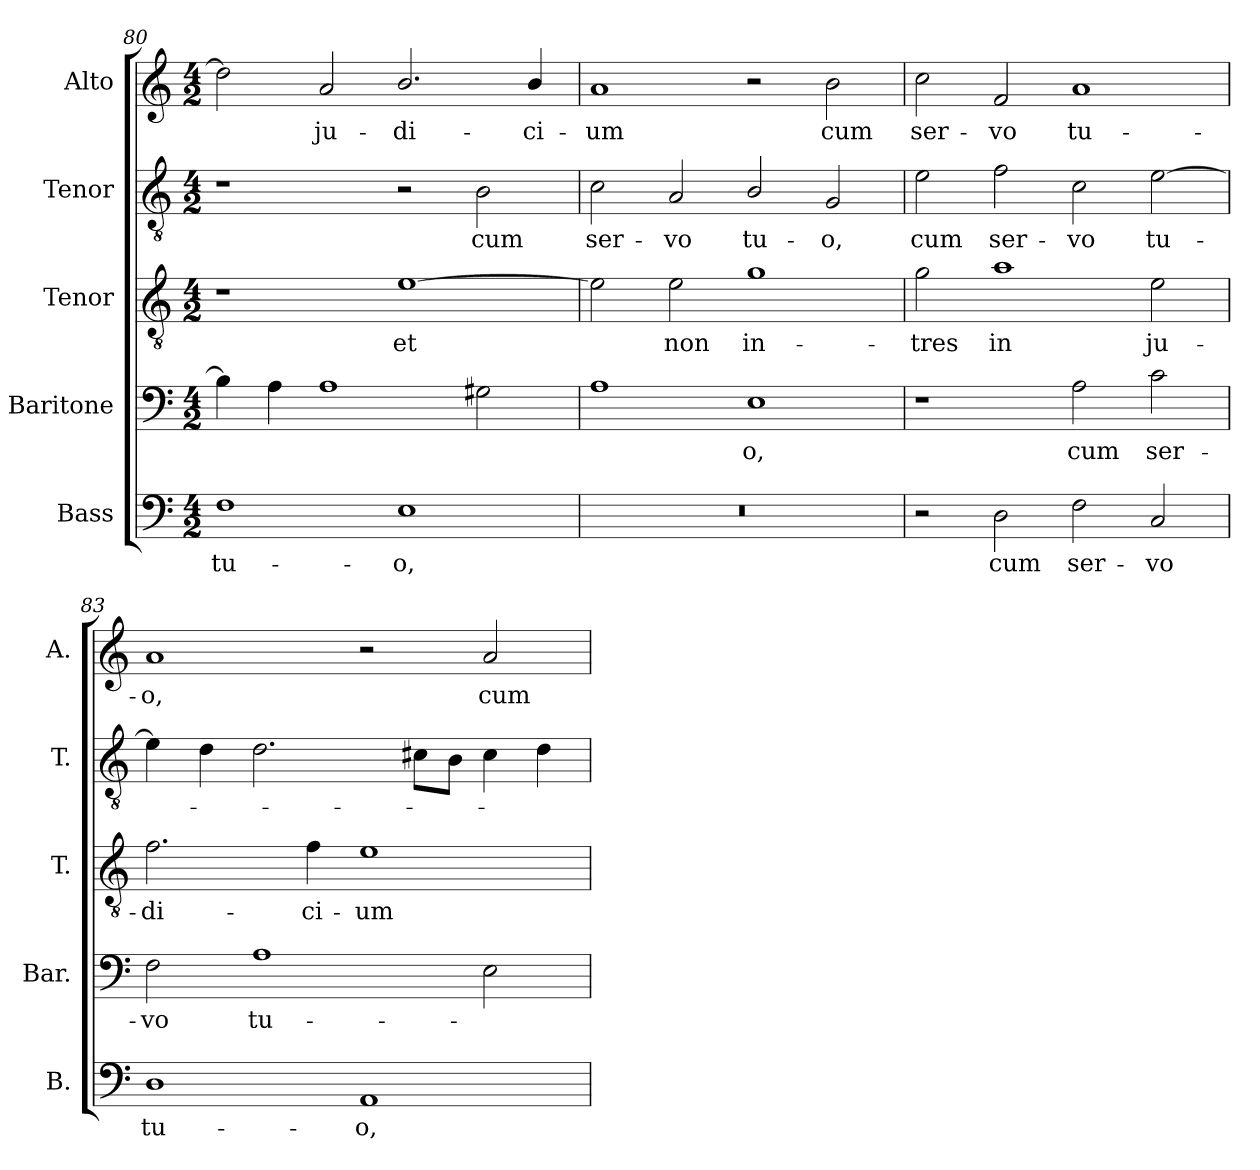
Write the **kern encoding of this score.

**kern	**text	**kern	**text	**kern	**text	**kern	**text	**kern	**text
*part5	*part5	*part4	*part4	*part3	*part3	*part2	*part2	*part1	*part1
*staff5	*staff5	*staff4	*staff4	*staff3	*staff3	*staff2	*staff2	*staff1	*staff1
*I"Bass	*	*I"Baritone	*	*I"Tenor	*	*I"Tenor	*	*I"Alto	*
*I'B.	*	*I'Bar.	*	*I'T.	*	*I'T.	*	*I'A.	*
!!LO:LB:g=z
*clefF4	*	*clefF4	*	*clefGv2	*	*clefGv2	*	*clefG2	*
*	*	*	*	*ITrd7c12	*	*ITrd7c12	*	*	*
*k[]	*	*k[]	*	*k[]	*	*k[]	*	*k[]	*
*C:	*	*C:	*	*C:	*	*C:	*	*C:	*
*M4/2	*	*M4/2	*	*M4/2	*	*M4/2	*	*M4/2	*
=80	=80	=80	=80	=80	=80	=80	=80	=80	=80
!	!LO:LY:b:color=#000000	!	!	!	!	!	!	!	!
1Fi	tu-	4Bi\]	.	1r	.	1r	.	2ddi\]	.
.	.	4Ai\	.	.	.	.	.	.	.
!	!	!	!	!	!	!	!	!	!LO:LY:b:color=#000000
.	.	1Ai	.	.	.	.	.	2ai/	ju-
!	!LO:LY:b:color=#000000	!	!	!	!	!	!	!	!
!	!	!	!	!	!LO:LY:b:color=#000000	!	!	!	!
!	!	!	!	!	!	!	!	!	!LO:LY:b:color=#000000
1Ei	-o,	.	.	[1Ei	et	2r	.	2.bi/	-di-
!	!	!	!	!	!	!	!LO:LY:b:color=#000000	!	!
.	.	2G#Xi\	.	.	.	2BBi\	cum	.	.
!	!	!	!	!	!	!	!	!	!LO:LY:b:color=#000000
.	.	.	.	.	.	.	.	4bi/	-ci-
=81	=81	=81	=81	=81	=81	=81	=81	=81	=81
!LO:N:vis=1	!	!	!	!	!	!	!	!	!
!	!	!	!	!	!	!	!LO:LY:b:color=#000000	!	!
!	!	!	!	!	!	!	!	!	!LO:LY:b:color=#000000
0r	.	1Ai	.	2Ei\]	.	2Ci\	ser-	1ai	-um
!	!	!	!	!	!LO:LY:b:color=#000000	!	!	!	!
!	!	!	!	!	!	!	!LO:LY:b:color=#000000	!	!
.	.	.	.	2Ei\	non	2AAi/	-vo	.	.
!	!	!	!LO:LY:b:color=#000000	!	!	!	!	!	!
!	!	!	!	!	!LO:LY:b:color=#000000	!	!	!	!
!	!	!	!	!	!	!	!LO:LY:b:color=#000000	!	!
.	.	1Ei	-o,	1Gi	in-	2BBi/	tu-	2r	.
!	!	!	!	!	!	!	!LO:LY:b:color=#000000	!	!
!	!	!	!	!	!	!	!	!	!LO:LY:b:color=#000000
.	.	.	.	.	.	2GGi/	-o,	2bi\	cum
=82	=82	=82	=82	=82	=82	=82	=82	=82	=82
!	!	!	!	!	!LO:LY:b:color=#000000	!	!	!	!
!	!	!	!	!	!	!	!LO:LY:b:color=#000000	!	!
!	!	!	!	!	!	!	!	!	!LO:LY:b:color=#000000
2r	.	1r	.	2Gi\	-tres	2Ei\	cum	2cci\	ser-
!	!LO:LY:b:color=#000000	!	!	!	!	!	!	!	!
!	!	!	!	!	!LO:LY:b:color=#000000	!	!	!	!
!	!	!	!	!	!	!	!LO:LY:b:color=#000000	!	!
!	!	!	!	!	!	!	!	!	!LO:LY:b:color=#000000
2Di\	cum	.	.	1Ai	in	2Fi\	ser-	2fi/	-vo
!	!LO:LY:b:color=#000000	!	!	!	!	!	!	!	!
!	!	!	!LO:LY:b:color=#000000	!	!	!	!	!	!
!	!	!	!	!	!	!	!LO:LY:b:color=#000000	!	!
!	!	!	!	!	!	!	!	!	!LO:LY:b:color=#000000
2Fi\	ser-	2Ai\	cum	.	.	2Ci\	-vo	1ai	tu-
!	!LO:LY:b:color=#000000	!	!	!	!	!	!	!	!
!	!	!	!LO:LY:b:color=#000000	!	!	!	!	!	!
!	!	!	!	!	!LO:LY:b:color=#000000	!	!	!	!
!	!	!	!	!	!	!	!LO:LY:b:color=#000000	!	!
2Ci/	-vo	2ci\	ser-	2Ei\	ju-	[2Ei\	tu-	.	.
=83	=83	=83	=83	=83	=83	=83	=83	=83	=83
!	!LO:LY:b:color=#000000	!	!	!	!	!	!	!	!
!	!	!	!LO:LY:b:color=#000000	!	!	!	!	!	!
!	!	!	!	!	!LO:LY:b:color=#000000	!	!	!	!
!	!	!	!	!	!	!	!	!	!LO:LY:b:color=#000000
1Di	tu-	2Fi\	-vo	2.Fi\	-di-	4Ei\]	.	1ai	-o,
.	.	.	.	.	.	4Di\	.	.	.
!	!	!	!LO:LY:b:color=#000000	!	!	!	!	!	!
.	.	1Ai	tu-	.	.	2.Di\	.	.	.
!	!	!	!	!	!LO:LY:b:color=#000000	!	!	!	!
.	.	.	.	4Fi\	-ci-	.	.	.	.
!	!LO:LY:b:color=#000000	!	!	!	!	!	!	!	!
!	!	!	!	!	!LO:LY:b:color=#000000	!	!	!	!
1AAi	-o,	.	.	1Ei	-um	.	.	2r	.
.	.	.	.	.	.	8C#Xi\L	.	.	.
.	.	.	.	.	.	8BBi\J	.	.	.
!	!	!	!	!	!	!	!	!	!LO:LY:b:color=#000000
.	.	2Ei\	.	.	.	4C#i\	.	2ai/	cum
.	.	.	.	.	.	4Di\	.	.	.
=	=	=	=	=	=	=	=	=	=
*-	*-	*-	*-	*-	*-	*-	*-	*-	*-
